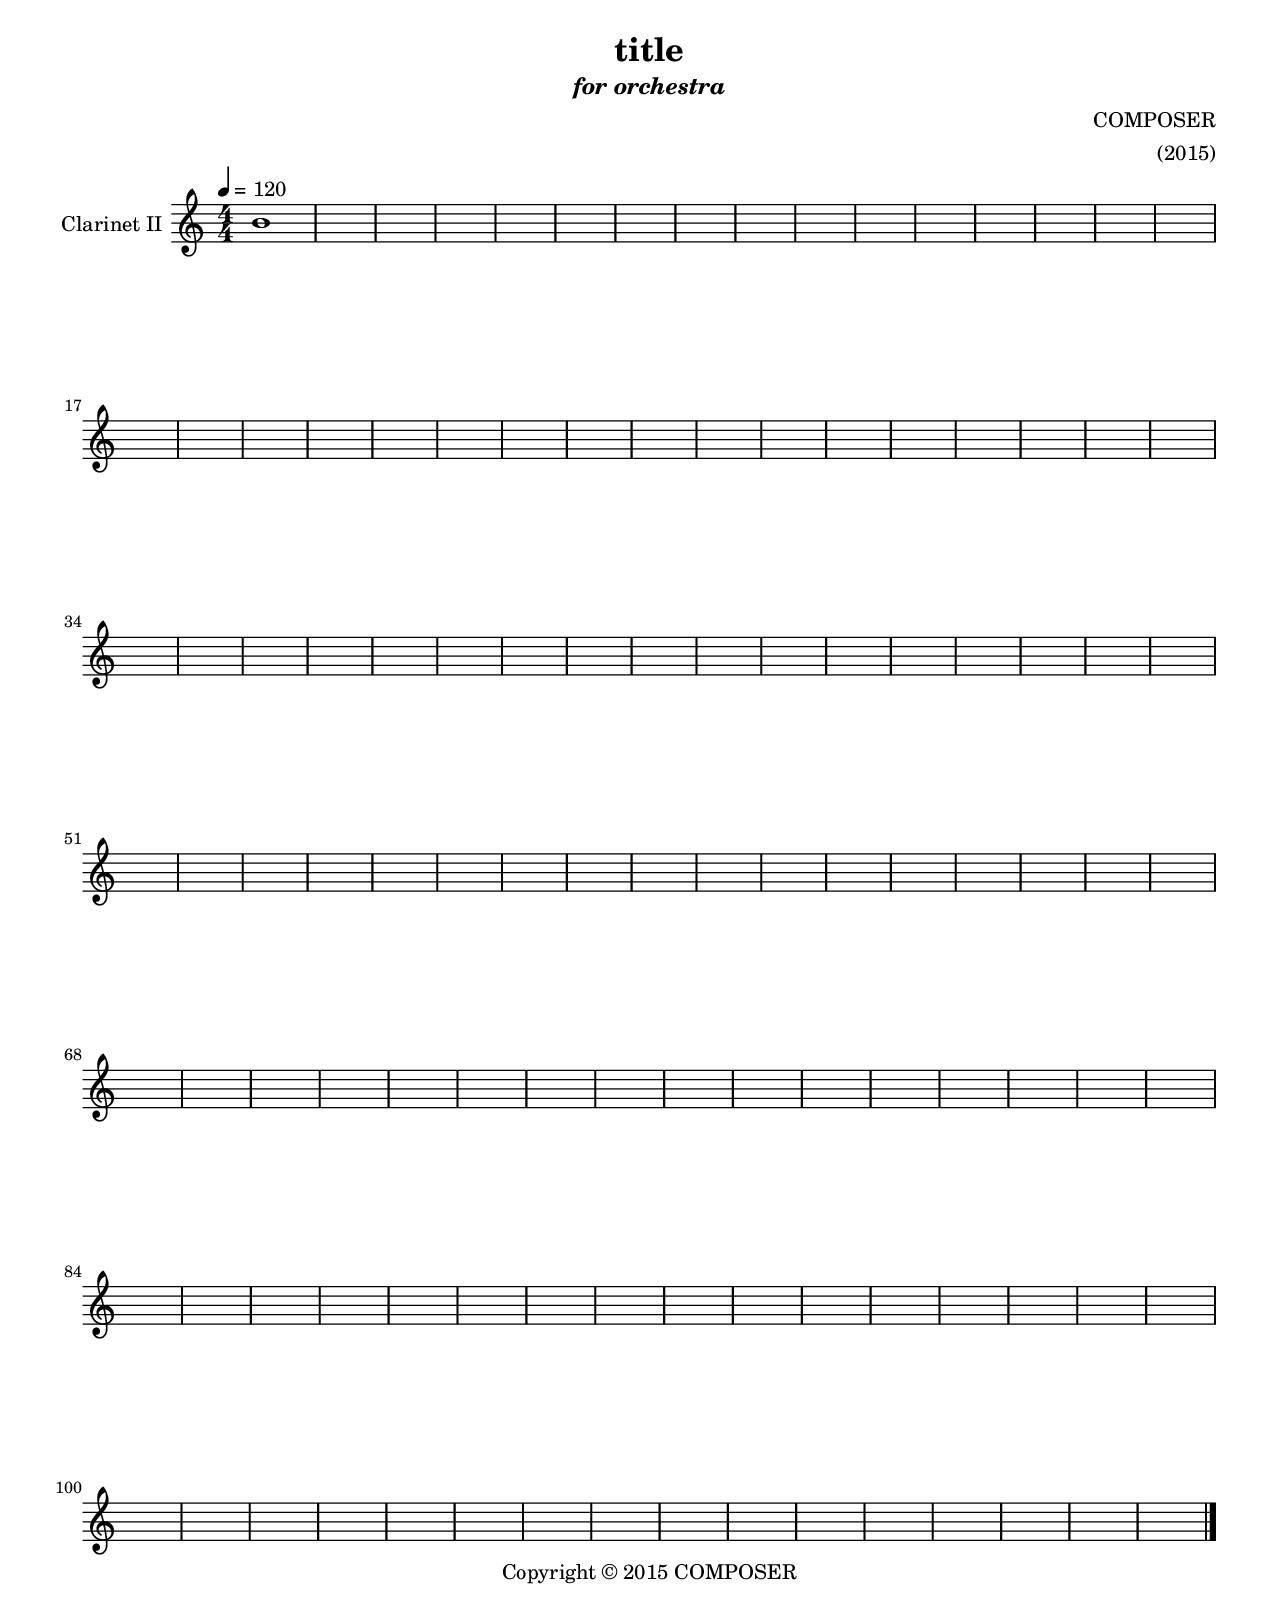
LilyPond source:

\version "2.18.2"

#(set-global-staff-size 18)
#(set-default-paper-size "letter")

\header {
  title = "title"
  subtitle = \markup { \italic "for orchestra" }
  dedication = ""
  composer = "COMPOSER"
  arranger = "(2015)"
  %piece = \markup \box {"Transposed Score"}
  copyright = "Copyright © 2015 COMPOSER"
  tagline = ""
}

\include "orchestra_metrics.ly"
\include "orchestra_notes.ly"
\include "orchestra_headings.ly"
\include "orchestra_definitions.ly"

ClarinetTwoHeading = {
  #(set-accidental-style 'neo-modern)
  \override Staff.Accidental #'hide-tied-accidental-after-break = ##t
  \set Staff.instrumentName = \markup \concat {"Clarinet II" " "}
}

\score {
  <<
    %\override Score.BarNumber #'break-visibility = ##(#t #t #t)
    %\override Score.BarNumber #'break-visibility = #end-of-line-invisible
    \override Score.Stem #'stemlet-length = #0.75
    \override Score.StaffSymbol.layer = #4
    \override Score.TimeSignature.layer = #3
    \new Staff = "clarinet" \with {
      \override VerticalAxisGroup #'remove-empty = ##f
    }
    << \Metrics \ClarinetTwoHeading \transpose c d \ClarinetTwoNotes >>
  >>
  \layout {
    \context { \RemoveEmptyStaffContext }
    \context { \Staff \override TimeSignature.style = #'numbered \accidentalStyle "neo-modern"  }
  }
  %\midi { }
}

\paper {
  %two-sided = ##t
  page-limit-inter-system-space = ##t
  ragged-bottom = ##f
  ragged-last-bottom = ##f
  page-limit-inter-system-space-factor = 1.3
  top-margin = 1\cm
  inner-margin = 2\cm
  outer-margin = 1.6\cm
  left-margin = 1.4\cm
  %system-separator-markup = \slashSeparator
  %max-systems-per-page = 1
}
